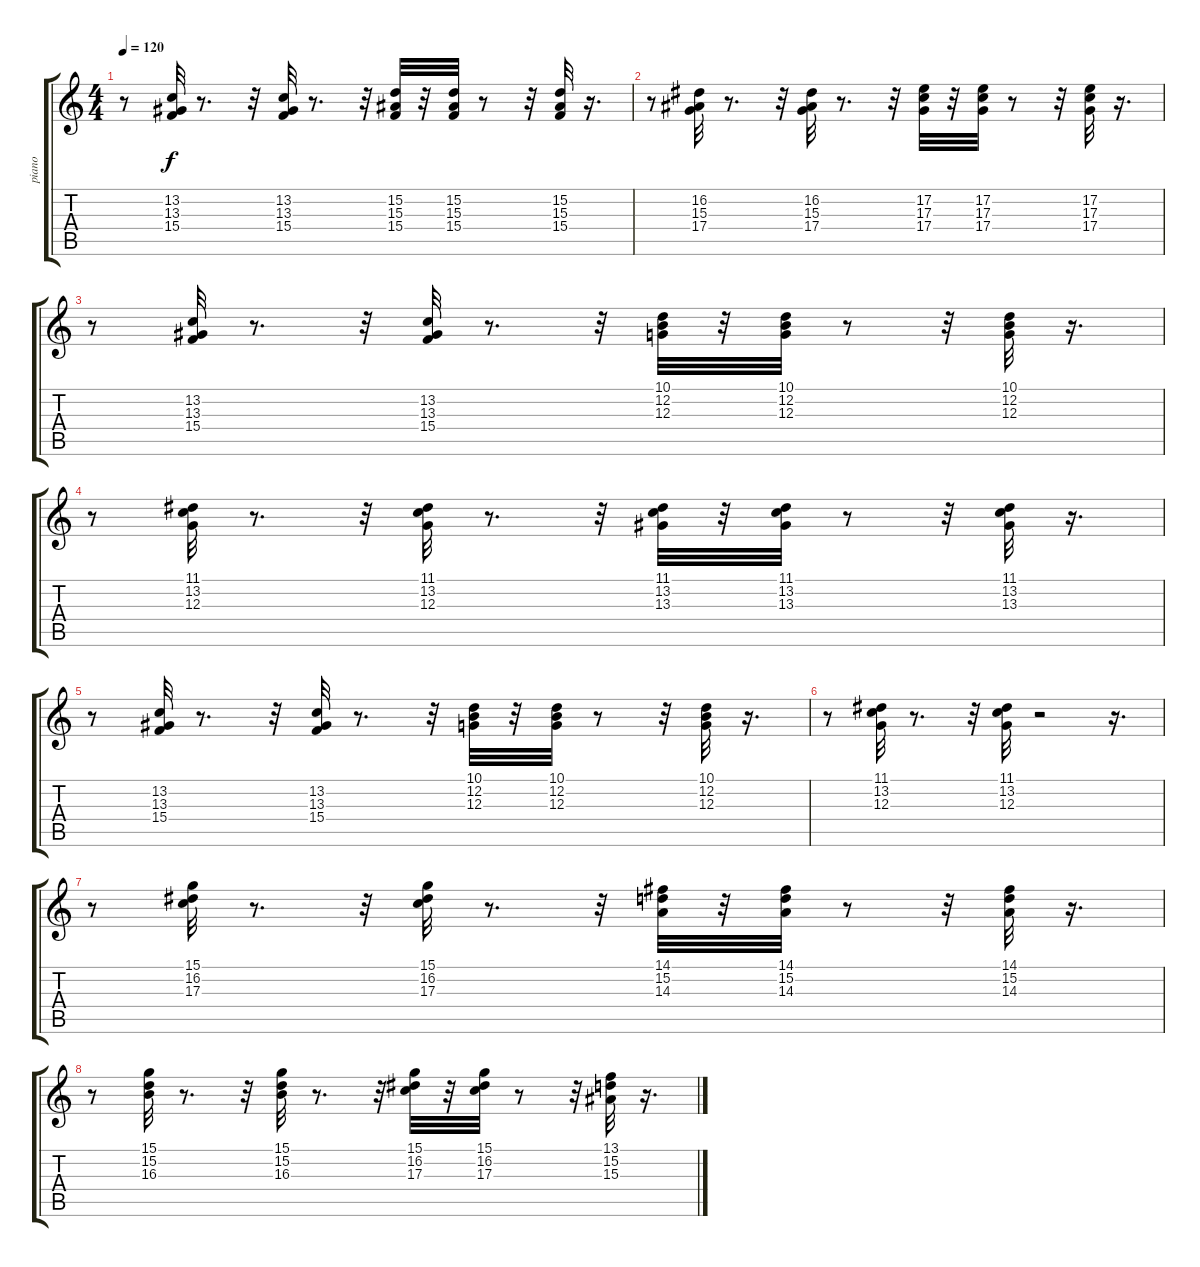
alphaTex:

\track ("piano" "piano") {instrument electricgrandpiano}
\staff {score tabs}
\tuning (E4 B3 G3 D3 A2 E2) {hide}
\ts (4 4)
\tempo 120
\clef g2
\ks c
r.8{dy f} (13.2 13.3 15.4).32 r.8{d} r.32 (13.2 13.3 15.4).32 r.8{d} r.32 (15.2 15.3 15.4).32 r.32 (15.2 15.3 15.4).32 r.8 r.32 (15.2 15.3 15.4).32 r.16{d} |
r.8 (16.2 15.3 17.4).32 r.8{d} r.32 (16.2 15.3 17.4).32 r.8{d} r.32 (17.2 17.3 17.4).32 r.32 (17.2 17.3 17.4).32 r.8 r.32 (17.2 17.3 17.4).32 r.16{d} |
r.8 (13.2 13.3 15.4).32 r.8{d} r.32 (13.2 13.3 15.4).32 r.8{d} r.32 (10.1 12.2 12.3).32 r.32 (10.1 12.2 12.3).32 r.8 r.32 (10.1 12.2 12.3).32 r.16{d} |
r.8 (11.1 13.2 12.3).32 r.8{d} r.32 (11.1 13.2 12.3).32 r.8{d} r.32 (11.1 13.2 13.3).32 r.32 (11.1 13.2 13.3).32 r.8 r.32 (11.1 13.2 13.3).32 r.16{d} |
r.8 (13.2 13.3 15.4).32 r.8{d} r.32 (13.2 13.3 15.4).32 r.8{d} r.32 (10.1 12.2 12.3).32 r.32 (10.1 12.2 12.3).32 r.8 r.32 (10.1 12.2 12.3).32 r.16{d} |
r.8 (11.1 13.2 12.3).32 r.8{d} r.32 (11.1 13.2 12.3).32 r.2 r.16{d} |
r.8 (15.1 16.2 17.3).32 r.8{d} r.32 (15.1 16.2 17.3).32 r.8{d} r.32 (14.1 15.2 14.3).32 r.32 (14.1 15.2 14.3).32 r.8 r.32 (14.1 15.2 14.3).32 r.16{d} |
r.8 (15.1 15.2 16.3).32 r.8{d} r.32 (15.1 15.2 16.3).32 r.8{d} r.32 (15.1 16.2 17.3).32 r.32 (15.1 16.2 17.3).32 r.8 r.32 (13.1 15.2 15.3).32 r.16{d}
